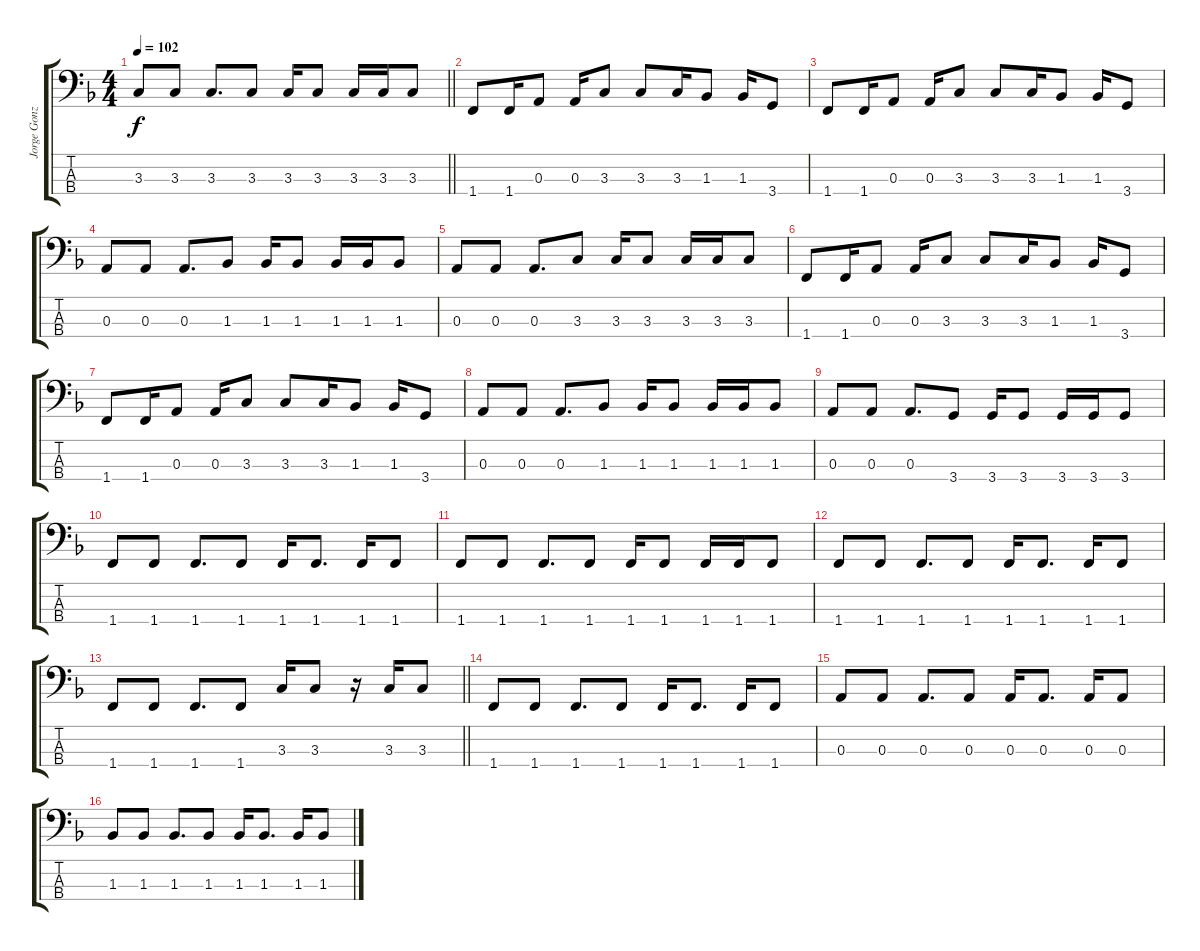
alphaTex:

\track ("Jorge González (Bajo)" "Jorge Gonz") {instrument electricbasspick}
\staff {score tabs}
\tuning (G2 D2 A1 E1) {hide}
\ts (4 4)
\tempo 102
\clef f4
\barLineRight lightlight
\ks f
3.3.8{dy f} 3.3.8 3.3.8{d} 3.3.8 3.3.16 3.3.8 3.3.16 3.3.16 3.3.8 |
1.4.8 1.4.16 0.3.8 0.3.16 3.3.8 3.3.8 3.3.16 1.3.8 1.3.16 3.4.8 |
1.4.8 1.4.16 0.3.8 0.3.16 3.3.8 3.3.8 3.3.16 1.3.8 1.3.16 3.4.8 |
0.3.8 0.3.8 0.3.8{d} 1.3.8 1.3.16 1.3.8 1.3.16 1.3.16 1.3.8 |
0.3.8 0.3.8 0.3.8{d} 3.3.8 3.3.16 3.3.8 3.3.16 3.3.16 3.3.8 |
1.4.8 1.4.16 0.3.8 0.3.16 3.3.8 3.3.8 3.3.16 1.3.8 1.3.16 3.4.8 |
1.4.8 1.4.16 0.3.8 0.3.16 3.3.8 3.3.8 3.3.16 1.3.8 1.3.16 3.4.8 |
0.3.8 0.3.8 0.3.8{d} 1.3.8 1.3.16 1.3.8 1.3.16 1.3.16 1.3.8 |
0.3.8 0.3.8 0.3.8{d} 3.4.8 3.4.16 3.4.8 3.4.16 3.4.16 3.4.8 |
1.4.8 1.4.8 1.4.8{d} 1.4.8 1.4.16 1.4.8{d} 1.4.16 1.4.8 |
1.4.8 1.4.8 1.4.8{d} 1.4.8 1.4.16 1.4.8 1.4.16 1.4.16 1.4.8 |
1.4.8 1.4.8 1.4.8{d} 1.4.8 1.4.16 1.4.8{d} 1.4.16 1.4.8 |
\barLineRight lightlight
1.4.8 1.4.8 1.4.8{d} 1.4.8 3.3.16 3.3.8 r.16 3.3.16 3.3.8 |
1.4.8 1.4.8 1.4.8{d} 1.4.8 1.4.16 1.4.8{d} 1.4.16 1.4.8 |
0.3.8 0.3.8 0.3.8{d} 0.3.8 0.3.16 0.3.8{d} 0.3.16 0.3.8 |
1.3.8 1.3.8 1.3.8{d} 1.3.8 1.3.16 1.3.8{d} 1.3.16 1.3.8
